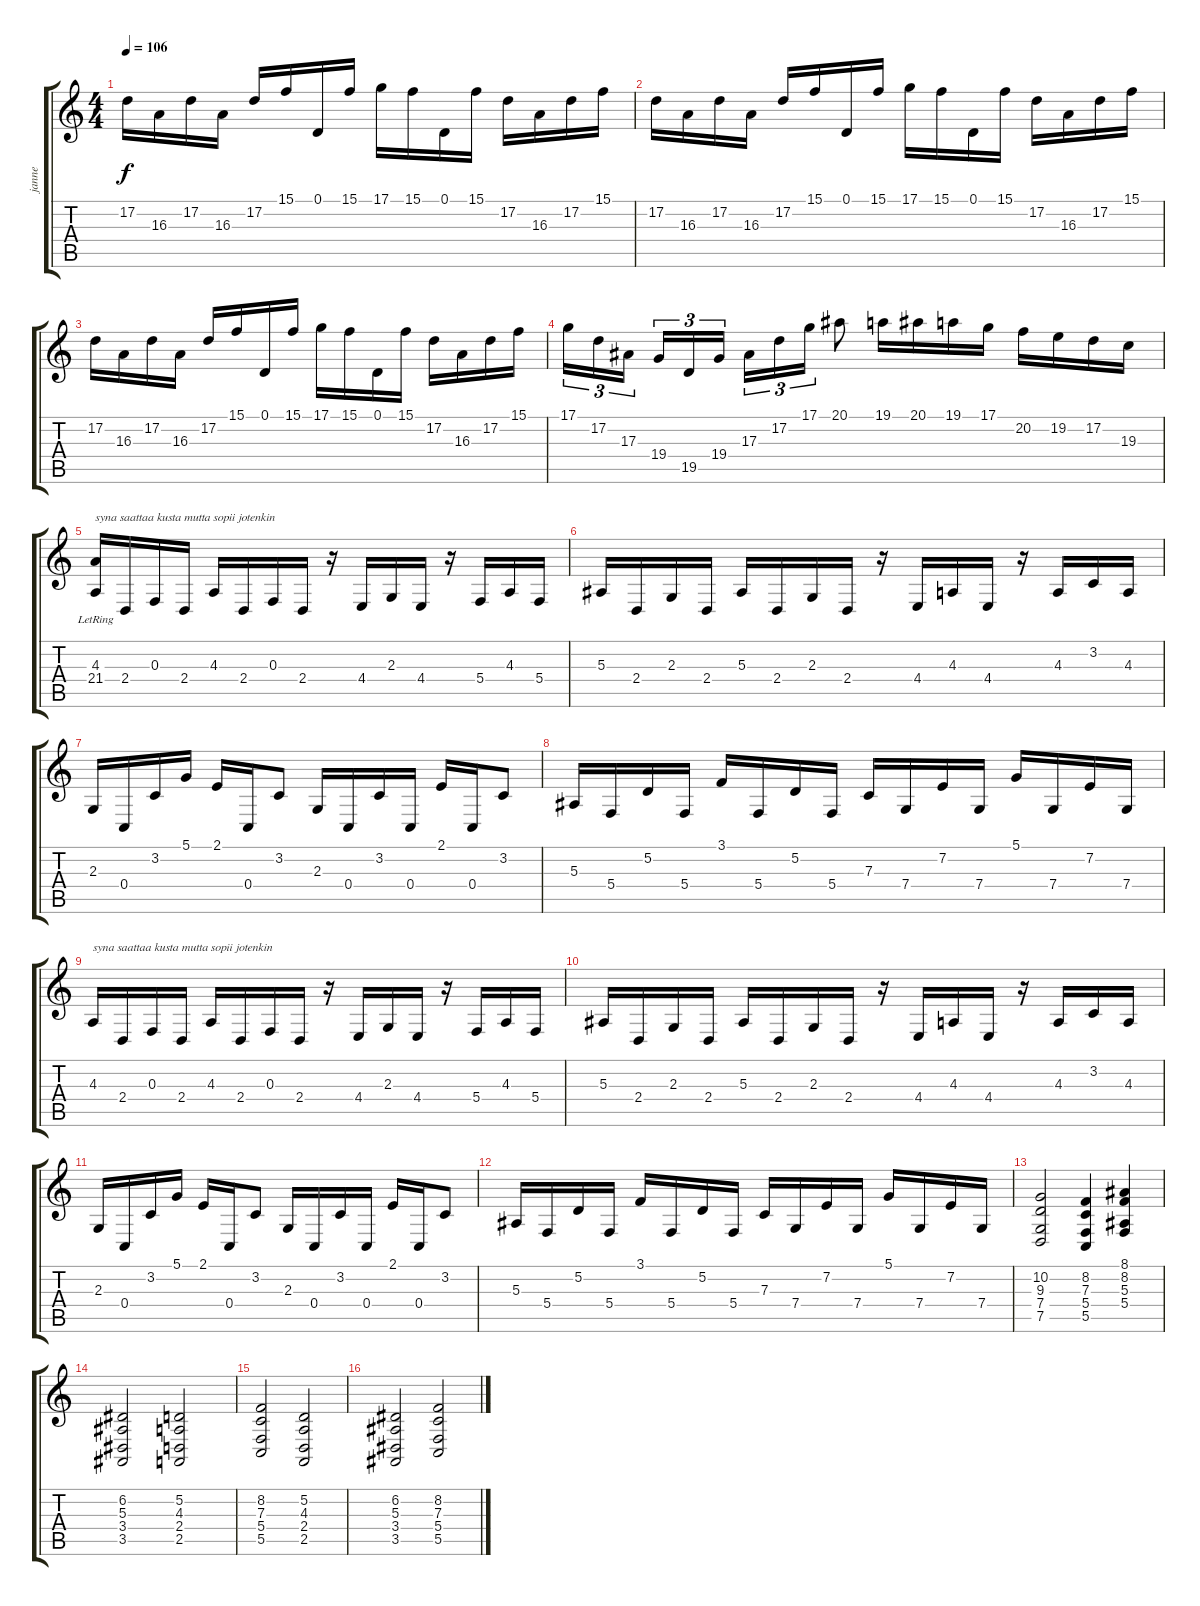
\track ("janne" "janne") {instrument stringensemble1}
\staff {score tabs}
\tuning (D4 A3 F3 C3 G2 D2) {hide}
\ts (4 4)
\tempo 106
\clef g2
\ks c
17.2.16{dy f} 16.3.16 17.2.16 16.3.16 17.2.16 15.1.16 0.1.16 15.1.16 17.1.16 15.1.16 0.1.16 15.1.16 17.2.16 16.3.16 17.2.16 15.1.16 |
17.2.16 16.3.16 17.2.16 16.3.16 17.2.16 15.1.16 0.1.16 15.1.16 17.1.16 15.1.16 0.1.16 15.1.16 17.2.16 16.3.16 17.2.16 15.1.16 |
17.2.16 16.3.16 17.2.16 16.3.16 17.2.16 15.1.16 0.1.16 15.1.16 17.1.16 15.1.16 0.1.16 15.1.16 17.2.16 16.3.16 17.2.16 15.1.16 |
17.1.16{tu (3 2) volume 16 instrument harpsichord} 17.2.16{tu (3 2)} 17.3.16{tu (3 2)} 19.4.16{tu (3 2)} 19.5.16{tu (3 2)} 19.4.16{tu (3 2)} 17.3.16{tu (3 2)} 17.2.16{tu (3 2)} 17.1.16{tu (3 2)} 20.1.8 19.1.16 20.1.16 19.1.16 17.1.16 20.2.16 19.2.16 17.2.16 19.3.16 |
(4.3 21.4{lr}).16{txt "syna saattaa kusta mutta sopii jotenkin" volume 16 instrument stringensemble1} 2.4.16 0.3.16 2.4.16 4.3.16 2.4.16 0.3.16 2.4.16 r.16 4.4.16 2.3.16 4.4.16 r.16 5.4.16 4.3.16 5.4.16 |
5.3.16 2.4.16 2.3.16 2.4.16 5.3.16 2.4.16 2.3.16 2.4.16 r.16 4.4.16 4.3.16 4.4.16 r.16 4.3.16 3.2.16 4.3.16 |
2.3.16 0.4.16 3.2.16 5.1.16 2.1.16 0.4.16 3.2.8 2.3.16 0.4.16 3.2.16 0.4.16 2.1.16 0.4.16 3.2.8 |
5.3.16 5.4.16 5.2.16 5.4.16 3.1.16 5.4.16 5.2.16 5.4.16 7.3.16 7.4.16 7.2.16 7.4.16 5.1.16 7.4.16 7.2.16 7.4.16 |
4.3.16{txt "syna saattaa kusta mutta sopii jotenkin" volume 16 instrument stringensemble1} 2.4.16 0.3.16 2.4.16 4.3.16 2.4.16 0.3.16 2.4.16 r.16 4.4.16 2.3.16 4.4.16 r.16 5.4.16 4.3.16 5.4.16 |
5.3.16 2.4.16 2.3.16 2.4.16 5.3.16 2.4.16 2.3.16 2.4.16 r.16 4.4.16 4.3.16 4.4.16 r.16 4.3.16 3.2.16 4.3.16 |
2.3.16 0.4.16 3.2.16 5.1.16 2.1.16 0.4.16 3.2.8 2.3.16 0.4.16 3.2.16 0.4.16 2.1.16 0.4.16 3.2.8 |
5.3.16 5.4.16 5.2.16 5.4.16 3.1.16 5.4.16 5.2.16 5.4.16 7.3.16 7.4.16 7.2.16 7.4.16 5.1.16 7.4.16 7.2.16 7.4.16 |
(10.2 9.3 7.4 7.5).2 (8.2 7.3 5.4 5.5).4 (8.1 8.2 5.3 5.4).4 |
(6.2 5.3 3.4 3.5).2 (5.2 4.3 2.4 2.5).2 |
(8.2 7.3 5.4 5.5).2 (5.2 4.3 2.4 2.5).2 |
(6.2 5.3 3.4 3.5).2 (8.2 7.3 5.4 5.5).2
